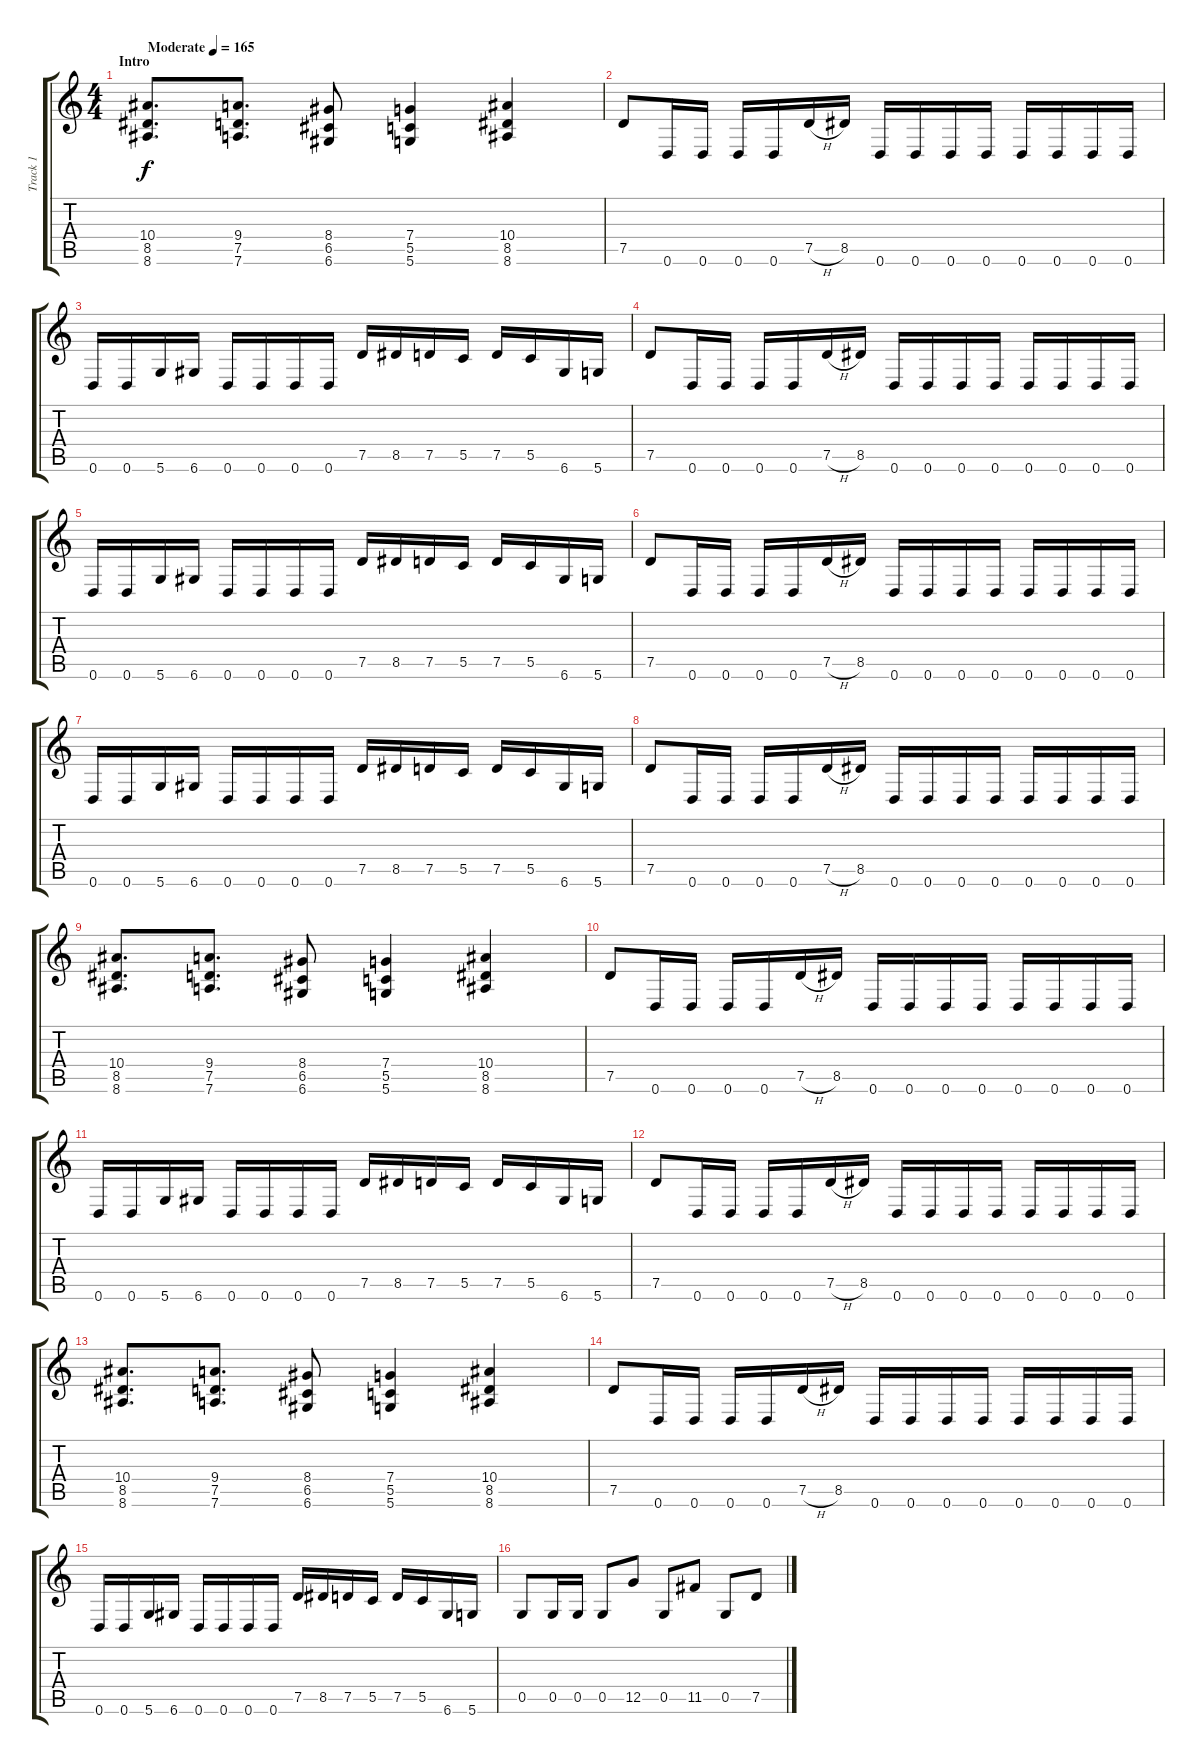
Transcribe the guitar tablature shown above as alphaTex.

\track ("Track 1" "Track 1") {instrument overdrivenguitar}
\staff {score tabs}
\tuning (D4 A3 F3 C3 G2 D2) {hide}
\ts (4 4)
\section ("" "Intro")
\tempo (165 "Moderate")
\clef g2
\ks c
(10.4 8.5 8.6).8{d dy f instrument overdrivenguitar} (9.4 7.5 7.6).8{d} (8.4 6.5 6.6).8 (7.4 5.5 5.6).4 (10.4 8.5 8.6).4 |
7.5.8 0.6.16 0.6.16 0.6.16 0.6.16 7.5{h}.16 8.5.16 0.6.16 0.6.16 0.6.16 0.6.16 0.6.16 0.6.16 0.6.16 0.6.16 |
0.6.16 0.6.16 5.6.16 6.6.16 0.6.16 0.6.16 0.6.16 0.6.16 7.5.16 8.5.16 7.5.16 5.5.16 7.5.16 5.5.16 6.6.16 5.6.16 |
7.5.8 0.6.16 0.6.16 0.6.16 0.6.16 7.5{h}.16 8.5.16 0.6.16 0.6.16 0.6.16 0.6.16 0.6.16 0.6.16 0.6.16 0.6.16 |
0.6.16 0.6.16 5.6.16 6.6.16 0.6.16 0.6.16 0.6.16 0.6.16 7.5.16 8.5.16 7.5.16 5.5.16 7.5.16 5.5.16 6.6.16 5.6.16 |
7.5.8 0.6.16 0.6.16 0.6.16 0.6.16 7.5{h}.16 8.5.16 0.6.16 0.6.16 0.6.16 0.6.16 0.6.16 0.6.16 0.6.16 0.6.16 |
0.6.16 0.6.16 5.6.16 6.6.16 0.6.16 0.6.16 0.6.16 0.6.16 7.5.16 8.5.16 7.5.16 5.5.16 7.5.16 5.5.16 6.6.16 5.6.16 |
7.5.8 0.6.16 0.6.16 0.6.16 0.6.16 7.5{h}.16 8.5.16 0.6.16 0.6.16 0.6.16 0.6.16 0.6.16 0.6.16 0.6.16 0.6.16 |
(10.4 8.5 8.6).8{d} (9.4 7.5 7.6).8{d} (8.4 6.5 6.6).8 (7.4 5.5 5.6).4 (10.4 8.5 8.6).4 |
7.5.8 0.6.16 0.6.16 0.6.16 0.6.16 7.5{h}.16 8.5.16 0.6.16 0.6.16 0.6.16 0.6.16 0.6.16 0.6.16 0.6.16 0.6.16 |
0.6.16 0.6.16 5.6.16 6.6.16 0.6.16 0.6.16 0.6.16 0.6.16 7.5.16 8.5.16 7.5.16 5.5.16 7.5.16 5.5.16 6.6.16 5.6.16 |
7.5.8 0.6.16 0.6.16 0.6.16 0.6.16 7.5{h}.16 8.5.16 0.6.16 0.6.16 0.6.16 0.6.16 0.6.16 0.6.16 0.6.16 0.6.16 |
(10.4 8.5 8.6).8{d} (9.4 7.5 7.6).8{d} (8.4 6.5 6.6).8 (7.4 5.5 5.6).4 (10.4 8.5 8.6).4 |
7.5.8 0.6.16 0.6.16 0.6.16 0.6.16 7.5{h}.16 8.5.16 0.6.16 0.6.16 0.6.16 0.6.16 0.6.16 0.6.16 0.6.16 0.6.16 |
0.6.16 0.6.16 5.6.16 6.6.16 0.6.16 0.6.16 0.6.16 0.6.16 7.5.16 8.5.16 7.5.16 5.5.16 7.5.16 5.5.16 6.6.16 5.6.16 |
0.5.8 0.5.16 0.5.16 0.5.8 12.5.8 0.5.8 11.5.8 0.5.8 7.5.8
